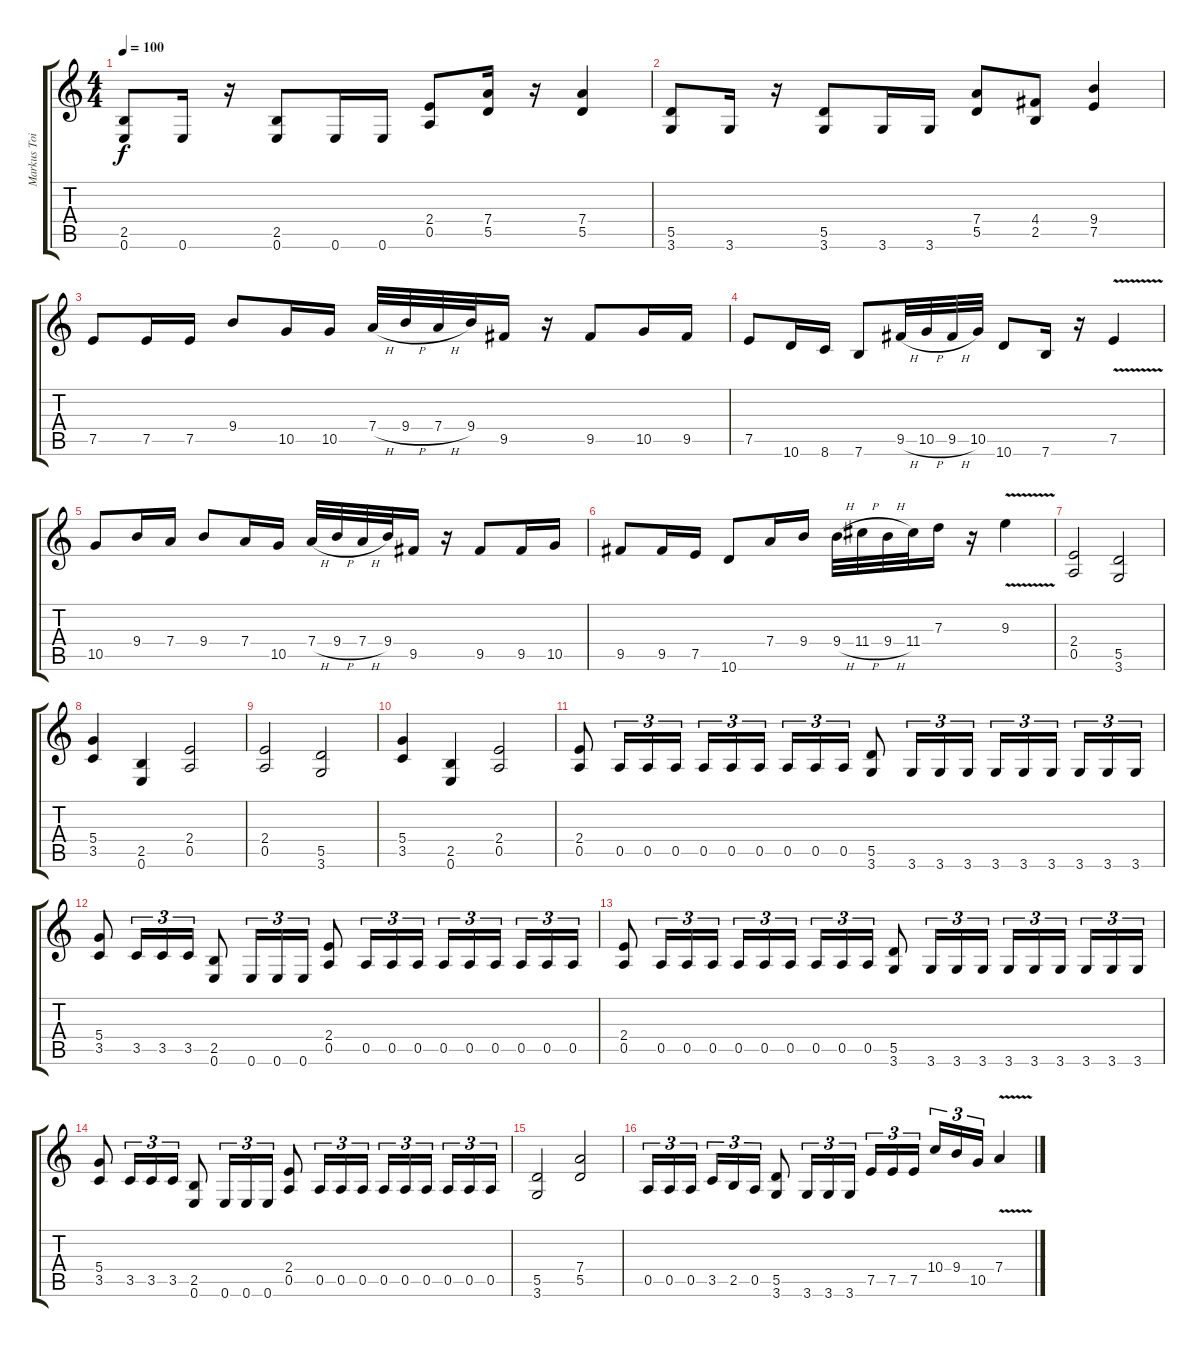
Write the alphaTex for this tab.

\track ("Markus Toivonen" "Markus Toi") {solo instrument distortionguitar}
\staff {score tabs}
\tuning (E4 B3 G3 D3 A2 E2) {hide}
\ts (4 4)
\tempo 100
\clef g2
\ks c
(2.5 0.6).8{dy f} 0.6.16 r.16 (2.5 0.6).8 0.6.16 0.6.16 (2.4 0.5).8 (7.4 5.5).16 r.16 (7.4 5.5).4 |
(5.5 3.6).8 3.6.16 r.16 (5.5 3.6).8 3.6.16 3.6.16 (7.4 5.5).8 (4.4 2.5).8 (9.4 7.5).4 |
7.5.8 7.5.16 7.5.16 9.4.8 10.5.16 10.5.16 7.4{h}.32 9.4{h}.32 7.4{h}.32 9.4.32 9.5.16 r.16 9.5.8 10.5.16 9.5.16 |
7.5.8 10.6.16 8.6.16 7.6.8 9.5{h}.32 10.5{h}.32 9.5{h}.32 10.5.32 10.6.8 7.6.16 r.16 7.5{v}.4 |
10.5.8 9.4.16 7.4.16 9.4.8 7.4.16 10.5.16 7.4{h}.32 9.4{h}.32 7.4{h}.32 9.4.32 9.5.16 r.16 9.5.8 9.5.16 10.5.16 |
9.5.8 9.5.16 7.5.16 10.6.8 7.4.16 9.4.16 9.4{h}.32 11.4{h}.32 9.4{h}.32 11.4.32 7.3.16 r.16 9.3{v}.4 |
(2.4 0.5).2 (5.5 3.6).2 |
(5.4 3.5).4 (2.5 0.6).4 (2.4 0.5).2 |
(2.4 0.5).2 (5.5 3.6).2 |
(5.4 3.5).4 (2.5 0.6).4 (2.4 0.5).2 |
(2.4 0.5).8 0.5.16{tu (3 2)} 0.5.16{tu (3 2)} 0.5.16{tu (3 2)} 0.5.16{tu (3 2)} 0.5.16{tu (3 2)} 0.5.16{tu (3 2) beam splitsecondary} 0.5.16{tu (3 2)} 0.5.16{tu (3 2)} 0.5.16{tu (3 2)} (5.5 3.6).8 3.6.16{tu (3 2)} 3.6.16{tu (3 2)} 3.6.16{tu (3 2)} 3.6.16{tu (3 2)} 3.6.16{tu (3 2)} 3.6.16{tu (3 2) beam splitsecondary} 3.6.16{tu (3 2)} 3.6.16{tu (3 2)} 3.6.16{tu (3 2)} |
(5.4 3.5).8 3.5.16{tu (3 2)} 3.5.16{tu (3 2)} 3.5.16{tu (3 2)} (2.5 0.6).8 0.6.16{tu (3 2)} 0.6.16{tu (3 2)} 0.6.16{tu (3 2)} (2.4 0.5).8 0.5.16{tu (3 2)} 0.5.16{tu (3 2)} 0.5.16{tu (3 2)} 0.5.16{tu (3 2)} 0.5.16{tu (3 2)} 0.5.16{tu (3 2) beam splitsecondary} 0.5.16{tu (3 2)} 0.5.16{tu (3 2)} 0.5.16{tu (3 2)} |
(2.4 0.5).8 0.5.16{tu (3 2)} 0.5.16{tu (3 2)} 0.5.16{tu (3 2)} 0.5.16{tu (3 2)} 0.5.16{tu (3 2)} 0.5.16{tu (3 2) beam splitsecondary} 0.5.16{tu (3 2)} 0.5.16{tu (3 2)} 0.5.16{tu (3 2)} (5.5 3.6).8 3.6.16{tu (3 2)} 3.6.16{tu (3 2)} 3.6.16{tu (3 2)} 3.6.16{tu (3 2)} 3.6.16{tu (3 2)} 3.6.16{tu (3 2) beam splitsecondary} 3.6.16{tu (3 2)} 3.6.16{tu (3 2)} 3.6.16{tu (3 2)} |
(5.4 3.5).8 3.5.16{tu (3 2)} 3.5.16{tu (3 2)} 3.5.16{tu (3 2)} (2.5 0.6).8 0.6.16{tu (3 2)} 0.6.16{tu (3 2)} 0.6.16{tu (3 2)} (2.4 0.5).8 0.5.16{tu (3 2)} 0.5.16{tu (3 2)} 0.5.16{tu (3 2)} 0.5.16{tu (3 2)} 0.5.16{tu (3 2)} 0.5.16{tu (3 2) beam splitsecondary} 0.5.16{tu (3 2)} 0.5.16{tu (3 2)} 0.5.16{tu (3 2)} |
(5.5 3.6).2 (7.4 5.5).2 |
0.5.16{tu (3 2)} 0.5.16{tu (3 2)} 0.5.16{tu (3 2) beam splitsecondary} 3.5.16{tu (3 2)} 2.5.16{tu (3 2)} 0.5.16{tu (3 2)} (5.5 3.6).8 3.6.16{tu (3 2)} 3.6.16{tu (3 2)} 3.6.16{tu (3 2)} 7.5.16{tu (3 2)} 7.5.16{tu (3 2)} 7.5.16{tu (3 2) beam splitsecondary} 10.4.16{tu (3 2)} 9.4.16{tu (3 2)} 10.5.16{tu (3 2)} 7.4{v}.4
